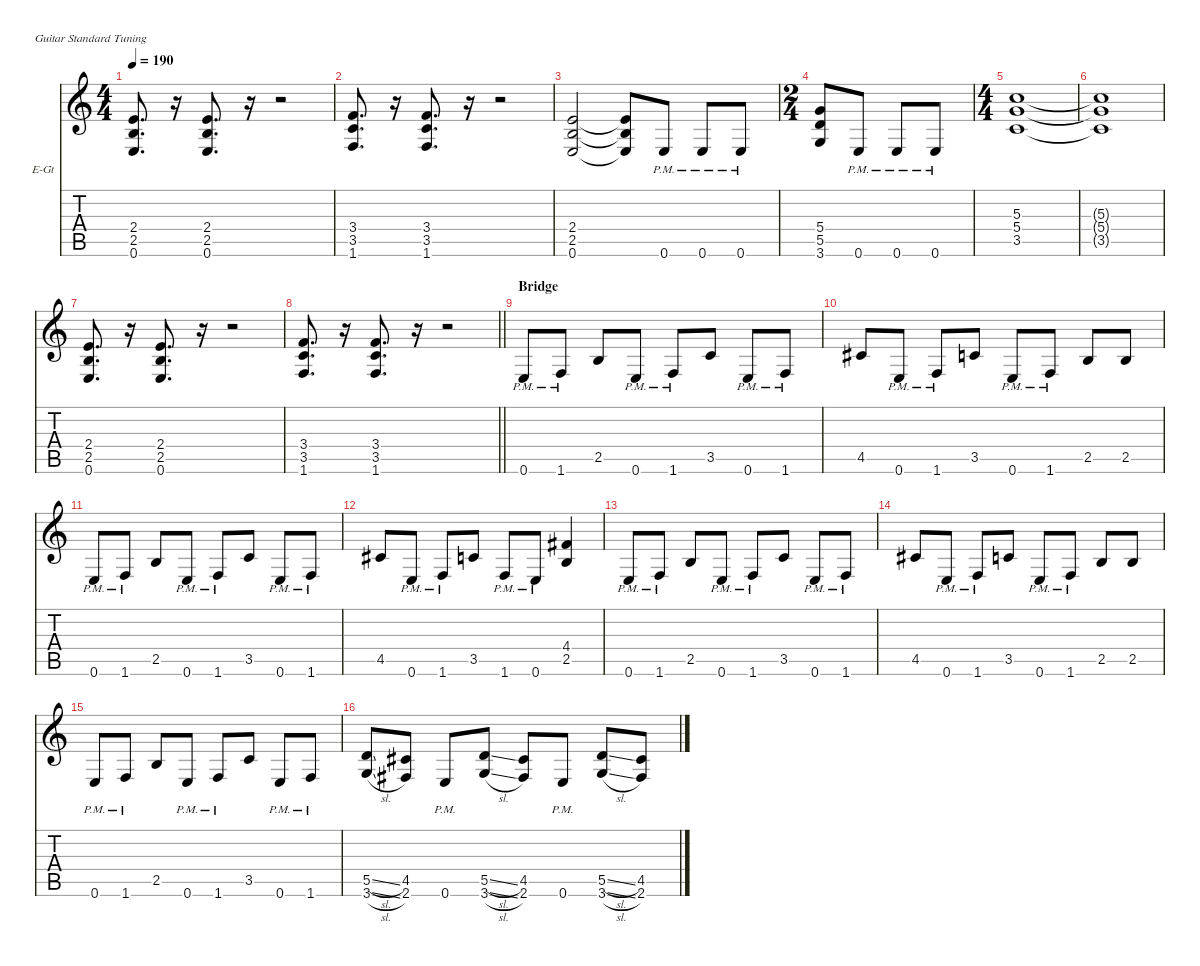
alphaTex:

\hideDynamics
\bracketExtendMode nobrackets
\firstSystemTrackNameOrientation horizontal
\otherSystemsTrackNameOrientation horizontal
\track ("James Hetfield" "E-Gt") {instrument distortionguitar}
\staff {score tabs}
\tuning (E4 B3 G3 D3 A2 E2)
\ts (4 4)
\beaming (8 2 2 2 2)
\tempo 190
\clef g2
\ks c
(2.4 2.5 0.6).8{d dy fff} r.16 (2.4 2.5 0.6).8{d} r.16 r.2 |
(3.4 3.5 1.6).8{d} r.16 (3.4 3.5 1.6).8{d} r.16 r.2 |
(2.4 2.5 0.6).2 (2.4{t} 2.5{t} 0.6{t}).8{dy f} 0.6{pm}.8{dy fff} 0.6{pm}.8 0.6{pm}.8 |
\ts (2 4)
\beaming (8 2 2)
(5.4 5.5 3.6).8{dy f} 0.6{pm}.8{dy fff} 0.6{pm}.8 0.6{pm}.8 |
\ts (4 4)
\beaming (8 2 2 2 2)
(5.3 5.4 3.5).1 |
(5.3{t} 5.4{t} 3.5{t}).1{dy f} |
(2.4 2.5 0.6).8{d dy fff} r.16 (2.4 2.5 0.6).8{d} r.16 r.2 |
\barLineRight lightlight
(3.4 3.5 1.6).8{d} r.16 (3.4 3.5 1.6).8{d} r.16 r.2 |
\section ("" "Bridge")
0.6{pm}.8 1.6{pm}.8 2.5.8 0.6{pm}.8 1.6{pm}.8 3.5.8 0.6{pm}.8 1.6{pm}.8 |
4.5{acc #}.8 0.6{pm}.8 1.6{pm}.8 3.5.8 0.6{pm}.8 1.6{pm}.8 2.5.8 2.5.8 |
0.6{pm}.8 1.6{pm}.8 2.5.8 0.6{pm}.8 1.6{pm}.8 3.5.8 0.6{pm}.8 1.6{pm}.8 |
4.5{acc #}.8 0.6{pm}.8 1.6{pm}.8 3.5.8 1.6{pm}.8 0.6{pm}.8 (4.4{acc #} 2.5).4 |
0.6{pm}.8 1.6{pm}.8 2.5.8 0.6{pm}.8 1.6{pm}.8 3.5.8 0.6{pm}.8 1.6{pm}.8 |
4.5{acc #}.8 0.6{pm}.8 1.6{pm}.8 3.5.8 0.6{pm}.8 1.6{pm}.8 2.5.8 2.5.8 |
0.6{pm}.8 1.6{pm}.8 2.5.8 0.6{pm}.8 1.6{pm}.8 3.5.8 0.6{pm}.8 1.6{pm}.8 |
(5.5{sl} 3.6{sl}).8 (4.5{acc #} 2.6{acc #}).8 0.6{pm}.8{dy f} (5.5{sl} 3.6{sl}).8{dy fff} (4.5{acc #} 2.6{acc #}).8 0.6{pm}.8{dy f} (5.5{sl} 3.6{sl}).8{dy fff} (4.5{acc #} 2.6{acc #}).8
